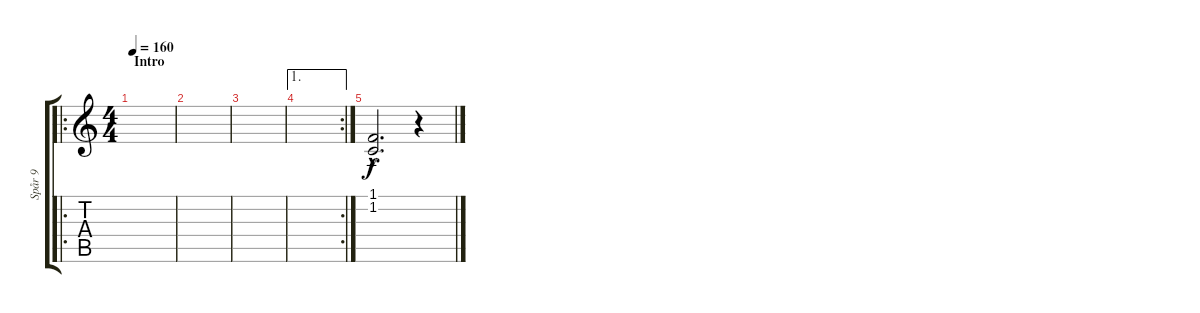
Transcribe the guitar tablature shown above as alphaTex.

\track ("Spår 9" "Spår 9") {instrument reversecymbal}
\staff {score tabs}
\tuning (E4 B3 G3 D3 A2 E2) {hide}
\ro
\ts (4 4)
\section ("" "Intro")
\tempo 160
\clef g2
\ks c
|
|
|
\ae 1
\rc 2
|
(1.1{hac} 1.2{hac}).2{d} r.4
